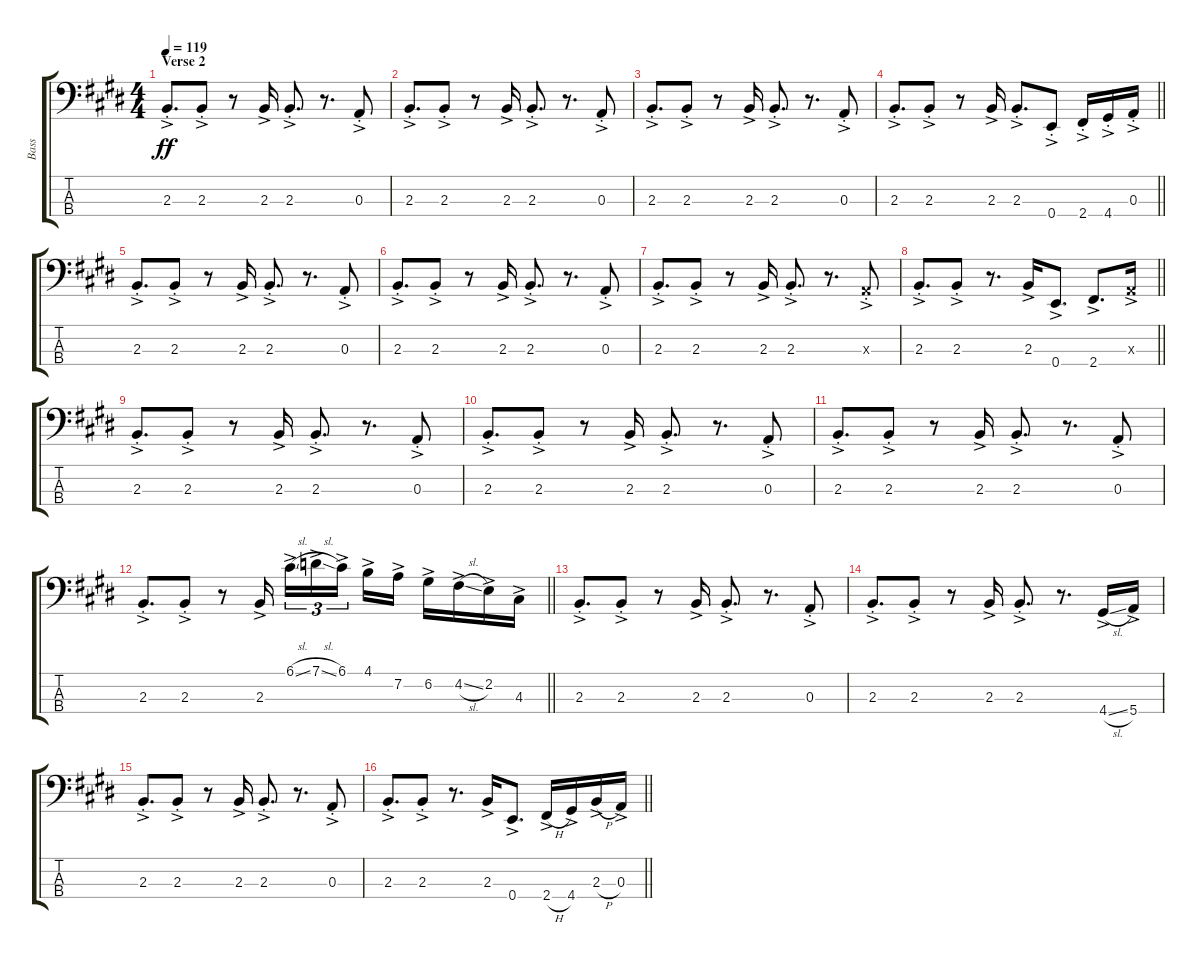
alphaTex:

\track ("Bass" "Bass") {instrument electricbassfinger}
\staff {score tabs}
\tuning (G2 D2 A1 E1) {hide}
\ts (4 4)
\section ("" "Verse 2")
\tempo 119
\clef f4
\ks e
2.3{ac st}.8{d dy ff} 2.3{ac st}.8 r.8 2.3{ac}.16 2.3{ac st}.8{d} r.8{d} 0.3{ac st}.8 |
2.3{ac st}.8{d} 2.3{ac st}.8 r.8 2.3{ac}.16 2.3{ac st}.8{d} r.8{d} 0.3{ac st}.8 |
2.3{ac st}.8{d} 2.3{ac st}.8 r.8 2.3{ac}.16 2.3{ac st}.8{d} r.8{d} 0.3{ac st}.8 |
\barLineRight lightlight
2.3{ac st}.8{d} 2.3{ac st}.8 r.8 2.3{ac}.16 2.3{ac st}.8{d} 0.4{ac st}.8 2.4{ac st}.16 4.4{ac st}.16 0.3{ac st}.16 |
2.3{ac st}.8{d} 2.3{ac st}.8 r.8 2.3{ac}.16 2.3{ac st}.8{d} r.8{d} 0.3{ac st}.8 |
2.3{ac st}.8{d} 2.3{ac st}.8 r.8 2.3{ac}.16 2.3{ac st}.8{d} r.8{d} 0.3{ac st}.8 |
2.3{ac st}.8{d} 2.3{ac st}.8 r.8 2.3{ac}.16 2.3{ac st}.8{d} r.8{d} 0.3{ac st x}.8 |
\barLineRight lightlight
2.3{ac st}.8{d} 2.3{ac st}.8 r.8{d} 2.3{ac}.16 0.4{ac}.8{d} 2.4{ac}.8{d} 0.3{ac x}.16 |
2.3{ac st}.8{d} 2.3{ac st}.8 r.8 2.3{ac}.16 2.3{ac st}.8{d} r.8{d} 0.3{ac st}.8 |
2.3{ac st}.8{d} 2.3{ac st}.8 r.8 2.3{ac}.16 2.3{ac st}.8{d} r.8{d} 0.3{ac st}.8 |
2.3{ac st}.8{d} 2.3{ac st}.8 r.8 2.3{ac}.16 2.3{ac st}.8{d} r.8{d} 0.3{ac st}.8 |
\barLineRight lightlight
2.3{ac st}.8{d} 2.3{ac st}.8 r.8 2.3{ac}.16 6.1{sl ac}.16{tu (3 2)} 7.1{sl ac}.16{tu (3 2)} 6.1{ac}.16{tu (3 2) beam splitsecondary} 4.1{ac}.16 7.2{ac}.16 6.2{ac}.16 4.2{sl ac}.16 2.2{ac}.16 4.3{ac}.16 |
2.3{ac st}.8{d} 2.3{ac st}.8 r.8 2.3{ac}.16 2.3{ac st}.8{d} r.8{d} 0.3{ac st}.8 |
2.3{ac st}.8{d} 2.3{ac st}.8 r.8 2.3{ac}.16 2.3{ac st}.8{d} r.8{d} 4.4{sl ac}.16 5.4{ac}.16 |
2.3{ac st}.8{d} 2.3{ac st}.8 r.8 2.3{ac}.16 2.3{ac st}.8{d} r.8{d} 0.3{ac st}.8 |
\barLineRight lightlight
2.3{ac st}.8{d} 2.3{ac st}.8 r.8{d} 2.3{ac}.16 0.4{ac}.8{d} 2.4{h ac}.16 4.4{ac}.16 2.3{h ac}.16 0.3{ac}.16
